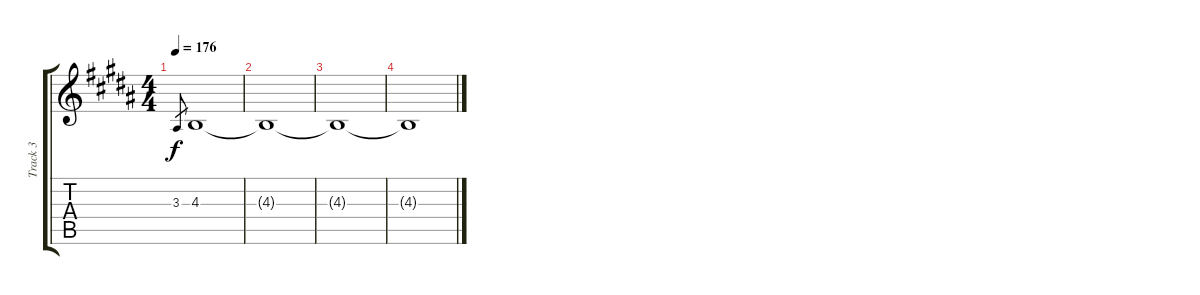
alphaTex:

\track ("Track 3" "Track 3") {instrument trumpet}
\staff {score tabs}
\tuning (E4 B3 G3 D3 A2 E2) {hide}
\ts (4 4)
\tempo 176
\clef g2
\ks b
3.3.8{gr dy f} 4.3.1 |
4.3{t}.1 |
4.3{t}.1 |
4.3{t}.1
